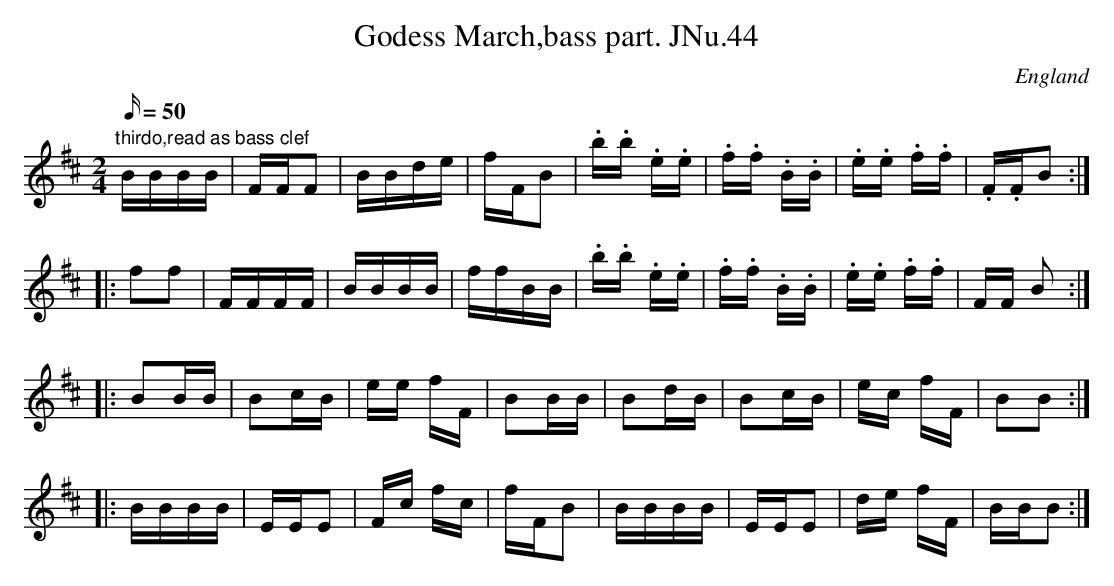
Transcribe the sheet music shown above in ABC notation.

X:1
T:Godess March,bass part. JNu.44
M:2/4
Q:50
O:England
K:D
"thirdo,read as bass clef"
BBBB|FFF2|BBde|fFB2|.b.b .e.e|.f.f .B.B|.e.e .f.f|.F.FB2::!
f2f2|FFFF|BBBB|ffBB|.b.b .e.e|.f.f .B.B|.e.e .f.f|FF B2::!
B2BB|B2cB|ee fF|B2BB|B2dB|B2cB|ec fF|B2B2::!
BBBB|EEE2|Fc fc|fFB2|BBBB|EEE2|de fF|BBB2:|]
